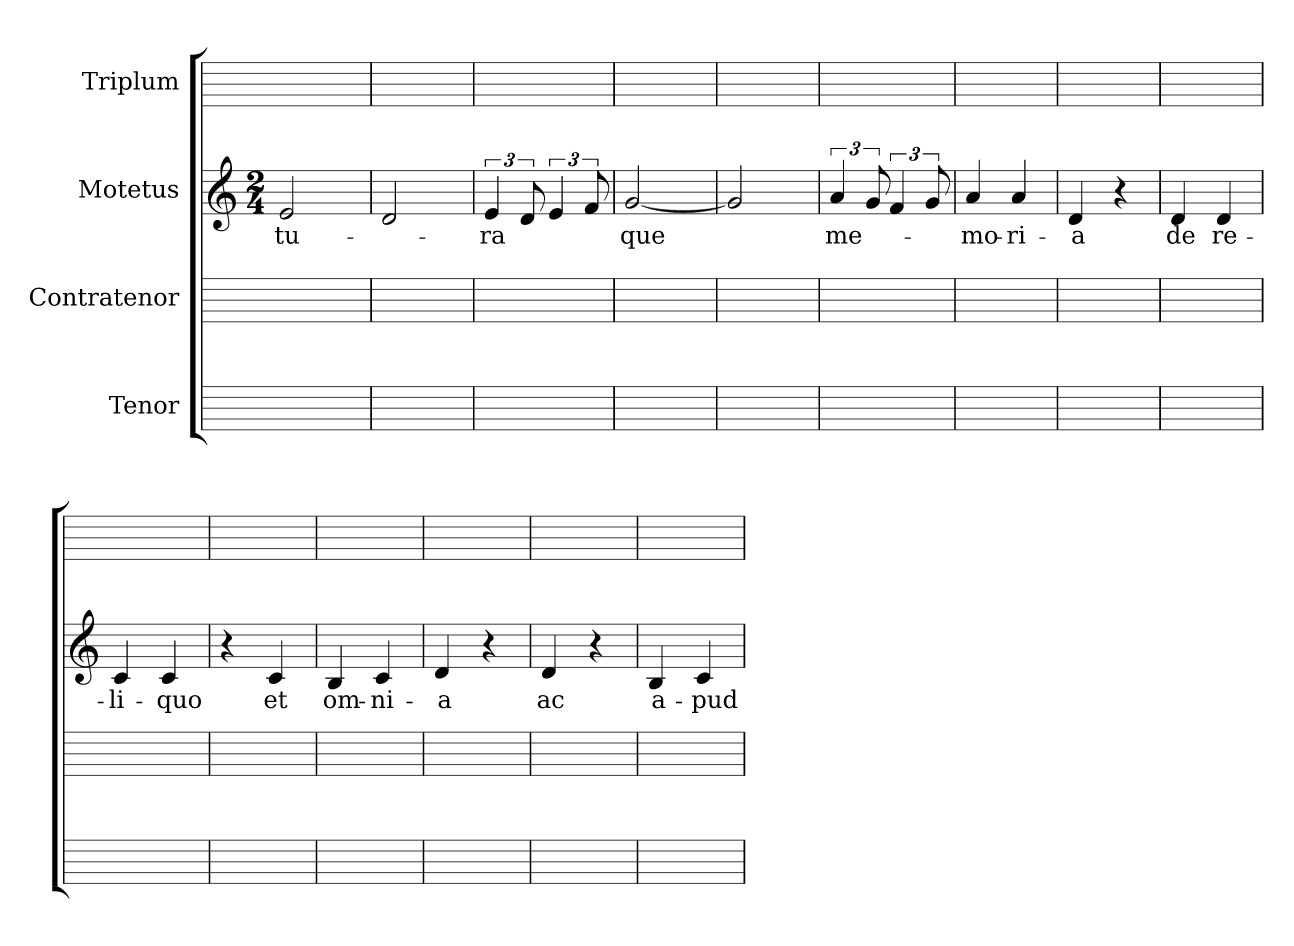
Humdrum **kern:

**kern	**kern	**kern	**text	**kern
*part4	*part3	*part2	*part2	*part1
*staff4	*staff3	*staff2	*staff2	*staff1
*I"Tenor	*I"Contratenor	*I"Motetus	*	*I"Triplum
*	*	*clefG2	*	*
*	*	*k[]	*	*
*	*	*M2/4	*	*
=	=	=	=	=
!	!	!	!LO:LY:b	!
4ryy	4ryy	2e/	-tu-	4ryy
4ryy	4ryy	.	.	4ryy
=	=	=	=	=
4ryy	4ryy	2d/	.	4ryy
4ryy	4ryy	.	.	4ryy
=	=	=	=	=
!	!	!	!LO:LY:b	!
4ryy	4ryy	6e/	-ra	4ryy
.	.	12d/	.	.
4ryy	4ryy	6e/	.	4ryy
.	.	12f/	.	.
=	=	=	=	=
!	!	!	!LO:LY:b	!
4ryy	4ryy	[2g/	-que	4ryy
4ryy	4ryy	.	.	4ryy
=	=	=	=	=
4ryy	4ryy	2g/]	.	4ryy
4ryy	4ryy	.	.	4ryy
=	=	=	=	=
!	!	!	!LO:LY:b	!
4ryy	4ryy	6a/	me-	4ryy
.	.	12g/	.	.
4ryy	4ryy	6f/	.	4ryy
.	.	12g/	.	.
=	=	=	=	=
!	!	!	!LO:LY:b	!
4ryy	4ryy	4a/	-mo-	4ryy
!	!	!	!LO:LY:b	!
4ryy	4ryy	4a/	-ri-	4ryy
=	=	=	=	=
!	!	!	!LO:LY:b	!
4ryy	4ryy	4d/	-a	4ryy
4ryy	4ryy	4r	.	4ryy
=	=	=	=	=
!	!	!	!LO:LY:b	!
4ryy	4ryy	4d/	de	4ryy
!	!	!	!LO:LY:b	!
4ryy	4ryy	4d/	re-	4ryy
=	=	=	=	=
!	!	!	!LO:LY:b	!
4ryy	4ryy	4c/	-li-	4ryy
!	!	!	!LO:LY:b	!
4ryy	4ryy	4c/	-quo	4ryy
=	=	=	=	=
4ryy	4ryy	4r	.	4ryy
!	!	!	!LO:LY:b	!
4ryy	4ryy	4c/	et	4ryy
=	=	=	=	=
!	!	!	!LO:LY:b	!
4ryy	4ryy	4B/	om-	4ryy
!	!	!	!LO:LY:b	!
4ryy	4ryy	4c/	-ni-	4ryy
=	=	=	=	=
!	!	!	!LO:LY:b	!
4ryy	4ryy	4d/	-a	4ryy
4ryy	4ryy	4r	.	4ryy
=	=	=	=	=
!	!	!	!LO:LY:b	!
4ryy	4ryy	4d/	ac	4ryy
4ryy	4ryy	4r	.	4ryy
=	=	=	=	=
!	!	!	!LO:LY:b	!
4ryy	4ryy	4B/	a-	4ryy
!	!	!	!LO:LY:b	!
4ryy	4ryy	4c/	-pud	4ryy
=	=	=	=	=
*-	*-	*-	*-	*-
